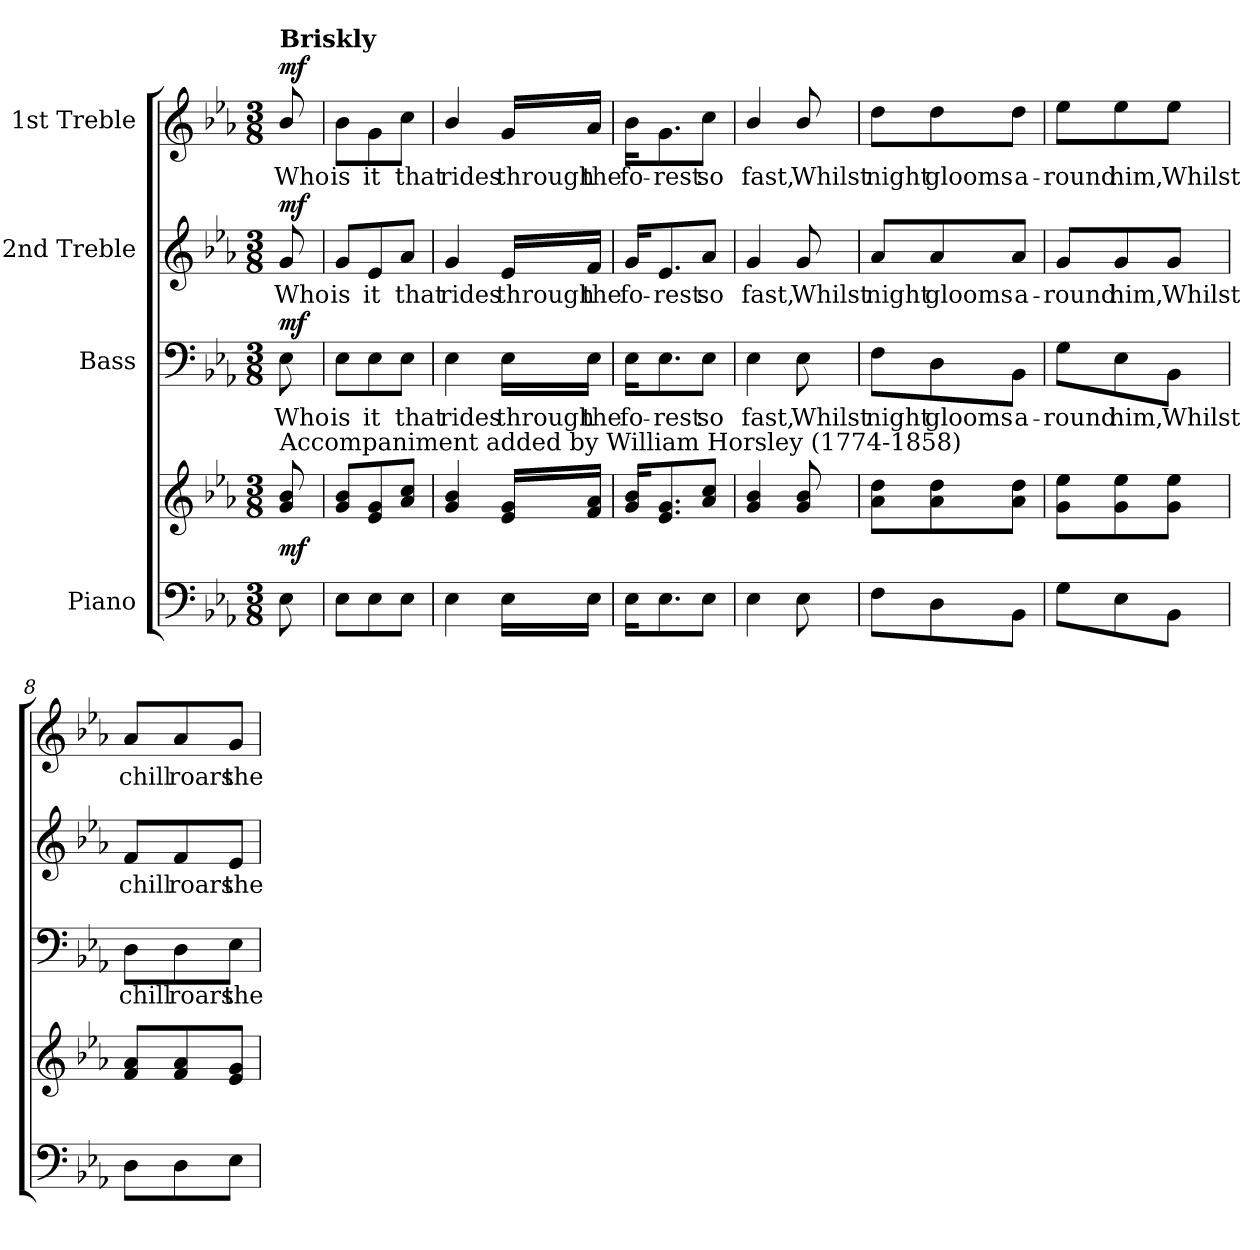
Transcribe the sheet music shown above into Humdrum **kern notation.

**kern	**kern	**dynam	**kern	**text	**dynam	**kern	**text	**dynam	**kern	**text	**dynam
*part4	*part4	*part4	*part3	*part3	*part3	*part2	*part2	*part2	*part1	*part1	*part1
*staff5	*staff4	*staff4/5	*staff3	*staff3	*staff3	*staff2	*staff2	*staff2	*staff1	*staff1	*staff1
*I"Piano	*	*	*I"Bass	*	*	*I"2nd Treble	*	*	*I"1st Treble	*	*
!!LO:PB:g=z
*clefF4	*clefG2	*	*clefF4	*	*	*clefG2	*	*	*clefG2	*	*
*k[b-e-a-]	*k[b-e-a-]	*	*k[b-e-a-]	*	*	*k[b-e-a-]	*	*	*k[b-e-a-]	*	*
*E-:	*E-:	*	*E-:	*	*	*E-:	*	*	*E-:	*	*
*M3/8	*M3/8	*	*M3/8	*	*	*M3/8	*	*	*M3/8	*	*
=1	=1	=1	=1	=1	=1	=1	=1	=1	=1	=1	=1
!	!	!	!	!LO:LY:b:color=#000000	!	!	!	!	!	!	!
!	!	!	!	!	!	!	!LO:LY:b:color=#000000	!	!	!	!
!	!	!	!	!	!	!	!	!	!LO:TX:a:B:t=Briskly	!	!
!	!LO:TX:a:t=Accompaniment added by William Horsley (1774-1858)	!	!	!	!	!	!	!	!	!	!
!	!	!	!	!	!	!	!	!	!	!LO:LY:b:color=#000000	!
8E-i\	8gi/ 8b-i	mf	8E-i\	Who	mf	8gi/	Who	mf	8b-i/	Who	mf
=2	=2	=2	=2	=2	=2	=2	=2	=2	=2	=2	=2
!	!	!	!	!LO:LY:b:color=#000000	!	!	!	!	!	!	!
!	!	!	!	!	!	!	!LO:LY:b:color=#000000	!	!	!	!
!	!	!	!	!	!	!	!	!	!	!LO:LY:b:color=#000000	!
8E-i\L	8gi/ 8b-i/L	.	8E-i\L	is	.	8gi/L	is	.	8b-i\L	is	.
!	!	!	!	!LO:LY:b:color=#000000	!	!	!	!	!	!	!
!	!	!	!	!	!	!	!LO:LY:b:color=#000000	!	!	!	!
!	!	!	!	!	!	!	!	!	!	!LO:LY:b:color=#000000	!
8E-i\	8e-i/ 8gi/	.	8E-i\	it	.	8e-i/	it	.	8gi\	it	.
!	!	!	!	!LO:LY:b:color=#000000	!	!	!	!	!	!	!
!	!	!	!	!	!	!	!LO:LY:b:color=#000000	!	!	!	!
!	!	!	!	!	!	!	!	!	!	!LO:LY:b:color=#000000	!
8E-i\J	8a-i/ 8cci/J	.	8E-i\J	that	.	8a-i/J	that	.	8cci\J	that	.
=3	=3	=3	=3	=3	=3	=3	=3	=3	=3	=3	=3
!	!	!	!	!LO:LY:b:color=#000000	!	!	!	!	!	!	!
!	!	!	!	!	!	!	!LO:LY:b:color=#000000	!	!	!	!
!	!	!	!	!	!	!	!	!	!	!LO:LY:b:color=#000000	!
4E-i\	4gi/ 4b-i	.	4E-i\	rides	.	4gi/	rides	.	4b-i/	rides	.
!	!	!	!	!LO:LY:b:color=#000000	!	!	!	!	!	!	!
!	!	!	!	!	!	!	!LO:LY:b:color=#000000	!	!	!	!
!	!	!	!	!	!	!	!	!	!	!LO:LY:b:color=#000000	!
16E-i\LL	16e-i/ 16gi/LL	.	16E-i\LL	through	.	16e-i/LL	through	.	16gi/LL	through	.
!	!	!	!	!LO:LY:b:color=#000000	!	!	!	!	!	!	!
!	!	!	!	!	!	!	!LO:LY:b:color=#000000	!	!	!	!
!	!	!	!	!	!	!	!	!	!	!LO:LY:b:color=#000000	!
16E-i\JJ	16fi/ 16a-i/JJ	.	16E-i\JJ	the	.	16fi/JJ	the	.	16a-i/JJ	the	.
=4	=4	=4	=4	=4	=4	=4	=4	=4	=4	=4	=4
!	!	!	!	!LO:LY:b:color=#000000	!	!	!	!	!	!	!
!	!	!	!	!	!	!	!LO:LY:b:color=#000000	!	!	!	!
!	!	!	!	!	!	!	!	!	!	!LO:LY:b:color=#000000	!
16E-i\KL	16gi/ 16b-i/KL	.	16E-i\KL	fo-	.	16gi/KL	fo-	.	16b-i\KL	fo-	.
!	!	!	!	!LO:LY:b:color=#000000	!	!	!	!	!	!	!
!	!	!	!	!	!	!	!LO:LY:b:color=#000000	!	!	!	!
!	!	!	!	!	!	!	!	!	!	!LO:LY:b:color=#000000	!
8.E-i\	8.e-i/ 8.gi/	.	8.E-i\	-rest	.	8.e-i/	-rest	.	8.gi\	-rest	.
!	!	!	!	!LO:LY:b:color=#000000	!	!	!	!	!	!	!
!	!	!	!	!	!	!	!LO:LY:b:color=#000000	!	!	!	!
!	!	!	!	!	!	!	!	!	!	!LO:LY:b:color=#000000	!
8E-i\J	8a-i/ 8cci/J	.	8E-i\J	so	.	8a-i/J	so	.	8cci\J	so	.
=5	=5	=5	=5	=5	=5	=5	=5	=5	=5	=5	=5
!	!	!	!	!LO:LY:b:color=#000000	!	!	!	!	!	!	!
!	!	!	!	!	!	!	!LO:LY:b:color=#000000	!	!	!	!
!	!	!	!	!	!	!	!	!	!	!LO:LY:b:color=#000000	!
4E-i\	4gi/ 4b-i	.	4E-i\	fast,	.	4gi/	fast,	.	4b-i/	fast,	.
!	!	!	!	!LO:LY:b:color=#000000	!	!	!	!	!	!	!
!	!	!	!	!	!	!	!LO:LY:b:color=#000000	!	!	!	!
!	!	!	!	!	!	!	!	!	!	!LO:LY:b:color=#000000	!
8E-i\	8gi/ 8b-i	.	8E-i\	Whilst	.	8gi/	Whilst	.	8b-i/	Whilst	.
=6	=6	=6	=6	=6	=6	=6	=6	=6	=6	=6	=6
!	!	!	!	!LO:LY:b:color=#000000	!	!	!	!	!	!	!
!	!	!	!	!	!	!	!LO:LY:b:color=#000000	!	!	!	!
!	!	!	!	!	!	!	!	!	!	!LO:LY:b:color=#000000	!
8Fi\L	8a-i\ 8ddi\L	.	8Fi\L	night	.	8a-i/L	night	.	8ddi\L	night	.
!	!	!	!	!LO:LY:b:color=#000000	!	!	!	!	!	!	!
!	!	!	!	!	!	!	!LO:LY:b:color=#000000	!	!	!	!
!	!	!	!	!	!	!	!	!	!	!LO:LY:b:color=#000000	!
8Di\	8a-i\ 8ddi\	.	8Di\	glooms	.	8a-i/	glooms	.	8ddi\	glooms	.
!	!	!	!	!LO:LY:b:color=#000000	!	!	!	!	!	!	!
!	!	!	!	!	!	!	!LO:LY:b:color=#000000	!	!	!	!
!	!	!	!	!	!	!	!	!	!	!LO:LY:b:color=#000000	!
8BB-i\J	8a-i\ 8ddi\J	.	8BB-i\J	a-	.	8a-i/J	a-	.	8ddi\J	a-	.
=7	=7	=7	=7	=7	=7	=7	=7	=7	=7	=7	=7
!	!	!	!	!LO:LY:b:color=#000000	!	!	!	!	!	!	!
!	!	!	!	!	!	!	!LO:LY:b:color=#000000	!	!	!	!
!	!	!	!	!	!	!	!	!	!	!LO:LY:b:color=#000000	!
8Gi\L	8gi\ 8ee-i\L	.	8Gi\L	-round	.	8gi/L	-round	.	8ee-i\L	-round	.
!	!	!	!	!LO:LY:b:color=#000000	!	!	!	!	!	!	!
!	!	!	!	!	!	!	!LO:LY:b:color=#000000	!	!	!	!
!	!	!	!	!	!	!	!	!	!	!LO:LY:b:color=#000000	!
8E-i\	8gi\ 8ee-i\	.	8E-i\	him,	.	8gi/	him,	.	8ee-i\	him,	.
!	!	!	!	!LO:LY:b:color=#000000	!	!	!	!	!	!	!
!	!	!	!	!	!	!	!LO:LY:b:color=#000000	!	!	!	!
!	!	!	!	!	!	!	!	!	!	!LO:LY:b:color=#000000	!
8BB-i\J	8gi\ 8ee-i\J	.	8BB-i\J	Whilst	.	8gi/J	Whilst	.	8ee-i\J	Whilst	.
!!LO:LB:g=z
=8	=8	=8	=8	=8	=8	=8	=8	=8	=8	=8	=8
!	!	!	!	!LO:LY:b:color=#000000	!	!	!	!	!	!	!
!	!	!	!	!	!	!	!LO:LY:b:color=#000000	!	!	!	!
!	!	!	!	!	!	!	!	!	!	!LO:LY:b:color=#000000	!
8Di\L	8fi/ 8a-i/L	.	8Di\L	chill	.	8fi/L	chill	.	8a-i/L	chill	.
!	!	!	!	!LO:LY:b:color=#000000	!	!	!	!	!	!	!
!	!	!	!	!	!	!	!LO:LY:b:color=#000000	!	!	!	!
!	!	!	!	!	!	!	!	!	!	!LO:LY:b:color=#000000	!
8Di\	8fi/ 8a-i/	.	8Di\	roars	.	8fi/	roars	.	8a-i/	roars	.
!	!	!	!	!LO:LY:b:color=#000000	!	!	!	!	!	!	!
!	!	!	!	!	!	!	!LO:LY:b:color=#000000	!	!	!	!
!	!	!	!	!	!	!	!	!	!	!LO:LY:b:color=#000000	!
8E-i\J	8e-i/ 8gi/J	.	8E-i\J	the	.	8e-i/J	the	.	8gi/J	the	.
=	=	=	=	=	=	=	=	=	=	=	=
*-	*-	*-	*-	*-	*-	*-	*-	*-	*-	*-	*-
